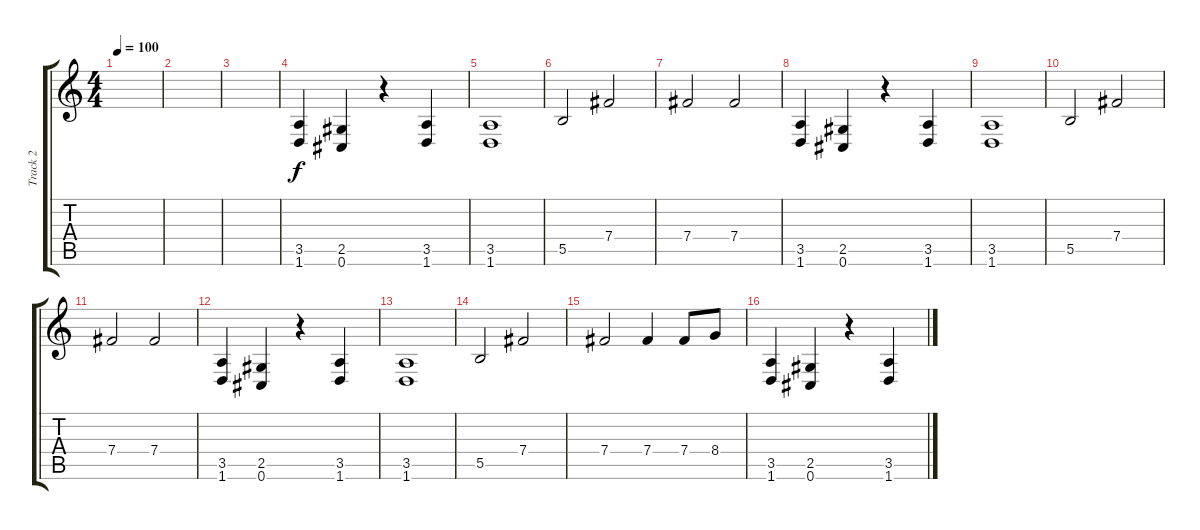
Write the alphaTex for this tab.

\track ("Track 2" "Track 2") {instrument electricguitarjazz}
\staff {score tabs}
\tuning (Db4 Ab3 E3 B2 Gb2 Db2) {hide}
\ts (4 4)
\tempo 100
\clef g2
\ks c
|
|
|
(3.5 1.6).4 (2.5 0.6).4 r.4 (3.5 1.6).4 |
(3.5 1.6).1 |
5.5.2 7.4.2 |
7.4.2 7.4.2 |
(3.5 1.6).4 (2.5 0.6).4 r.4 (3.5 1.6).4 |
(3.5 1.6).1 |
5.5.2 7.4.2 |
7.4.2 7.4.2 |
(3.5 1.6).4 (2.5 0.6).4 r.4 (3.5 1.6).4 |
(3.5 1.6).1 |
5.5.2 7.4.2 |
7.4.2 7.4.4 7.4.8 8.4.8 |
(3.5 1.6).4 (2.5 0.6).4 r.4 (3.5 1.6).4
